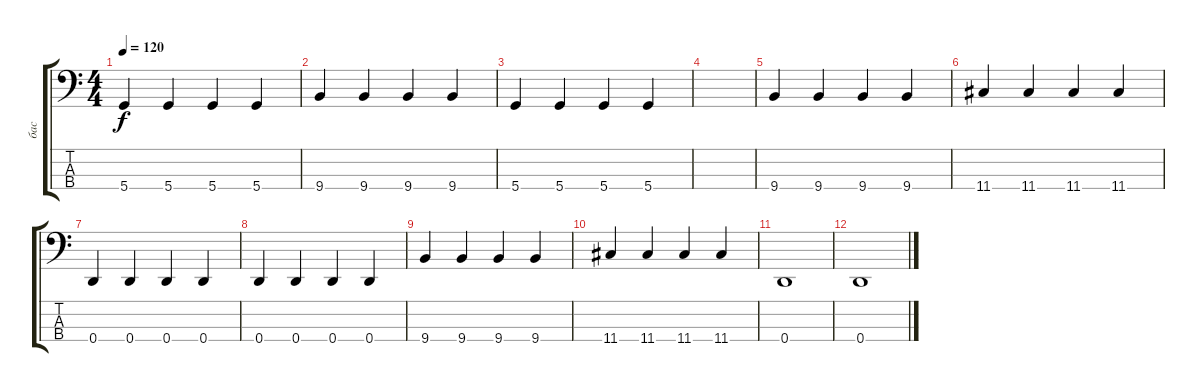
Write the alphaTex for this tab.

\track ("бас" "бас") {instrument electricbassfinger}
\staff {score tabs}
\tuning (G2 D2 A1 D1) {hide}
\ts (4 4)
\tempo 120
\clef f4
\ks c
5.4.4{dy f} 5.4.4 5.4.4 5.4.4 |
9.4.4 9.4.4 9.4.4 9.4.4 |
5.4.4 5.4.4 5.4.4 5.4.4 |
|
9.4.4{volume 16} 9.4.4 9.4.4 9.4.4 |
11.4.4 11.4.4 11.4.4 11.4.4 |
0.4.4 0.4.4 0.4.4 0.4.4 |
0.4.4 0.4.4 0.4.4 0.4.4 |
9.4.4{volume 13} 9.4.4 9.4.4 9.4.4 |
11.4.4 11.4.4 11.4.4 11.4.4 |
0.4.1 |
0.4.1
